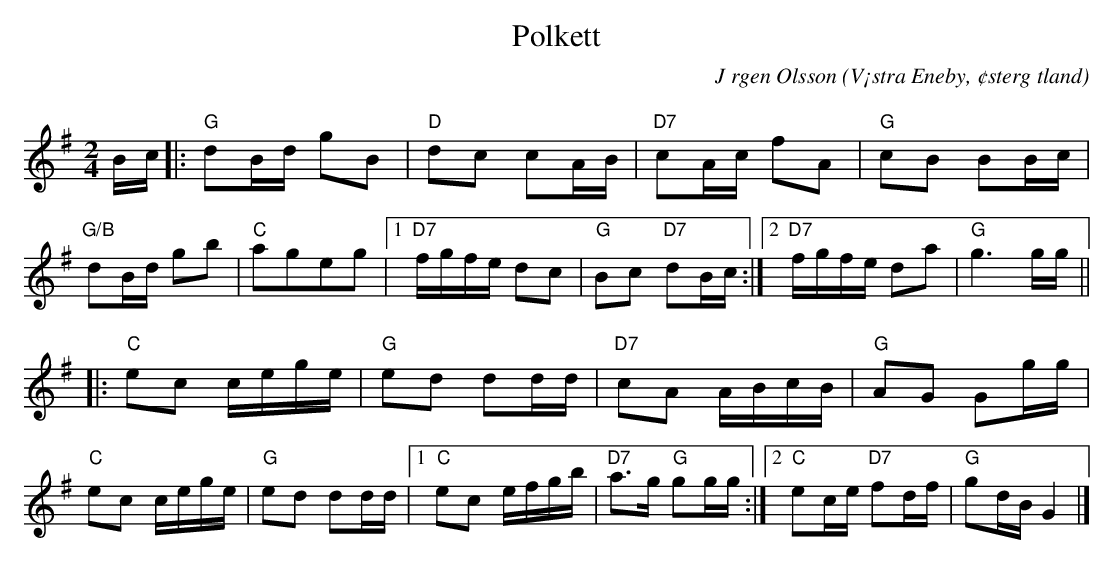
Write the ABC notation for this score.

X:1
T:Polkett
C:J rgen Olsson
O:V¡stra Eneby, ¢sterg tland
Q:100
M:2/4
L:1/8
K:G
B/2c/2|:"G"dB/2d/2 gB|"D"dc cA/2B/2|"D7"cA/2c/2 fA|"G"cB BB/2c/2|
"G/B"dB/2d/2 gb|"C"ageg|1"D7"f/g/f/e/ dc|"G" Bc "D7"dB/2c/2 :|2"D7"f/g/f/e/ da|"G" g3 g/2g/2 ||
|:"C"ec c/2e/2g/2e/2 |"G"ed dd/2d/2|"D7"cA A/2B/2c/2B/2|"G"AG Gg/2g/2|
"C"ec c/2e/2g/2e/2 |"G"ed dd/2d/2|1"C"ec e/2f/2g/2b/2|"D7"a>g "G"gg/2g/2 :|2"C"ec/2e/2 "D7"fd/2f/2|"G"gd/2B/2 G2 |]
